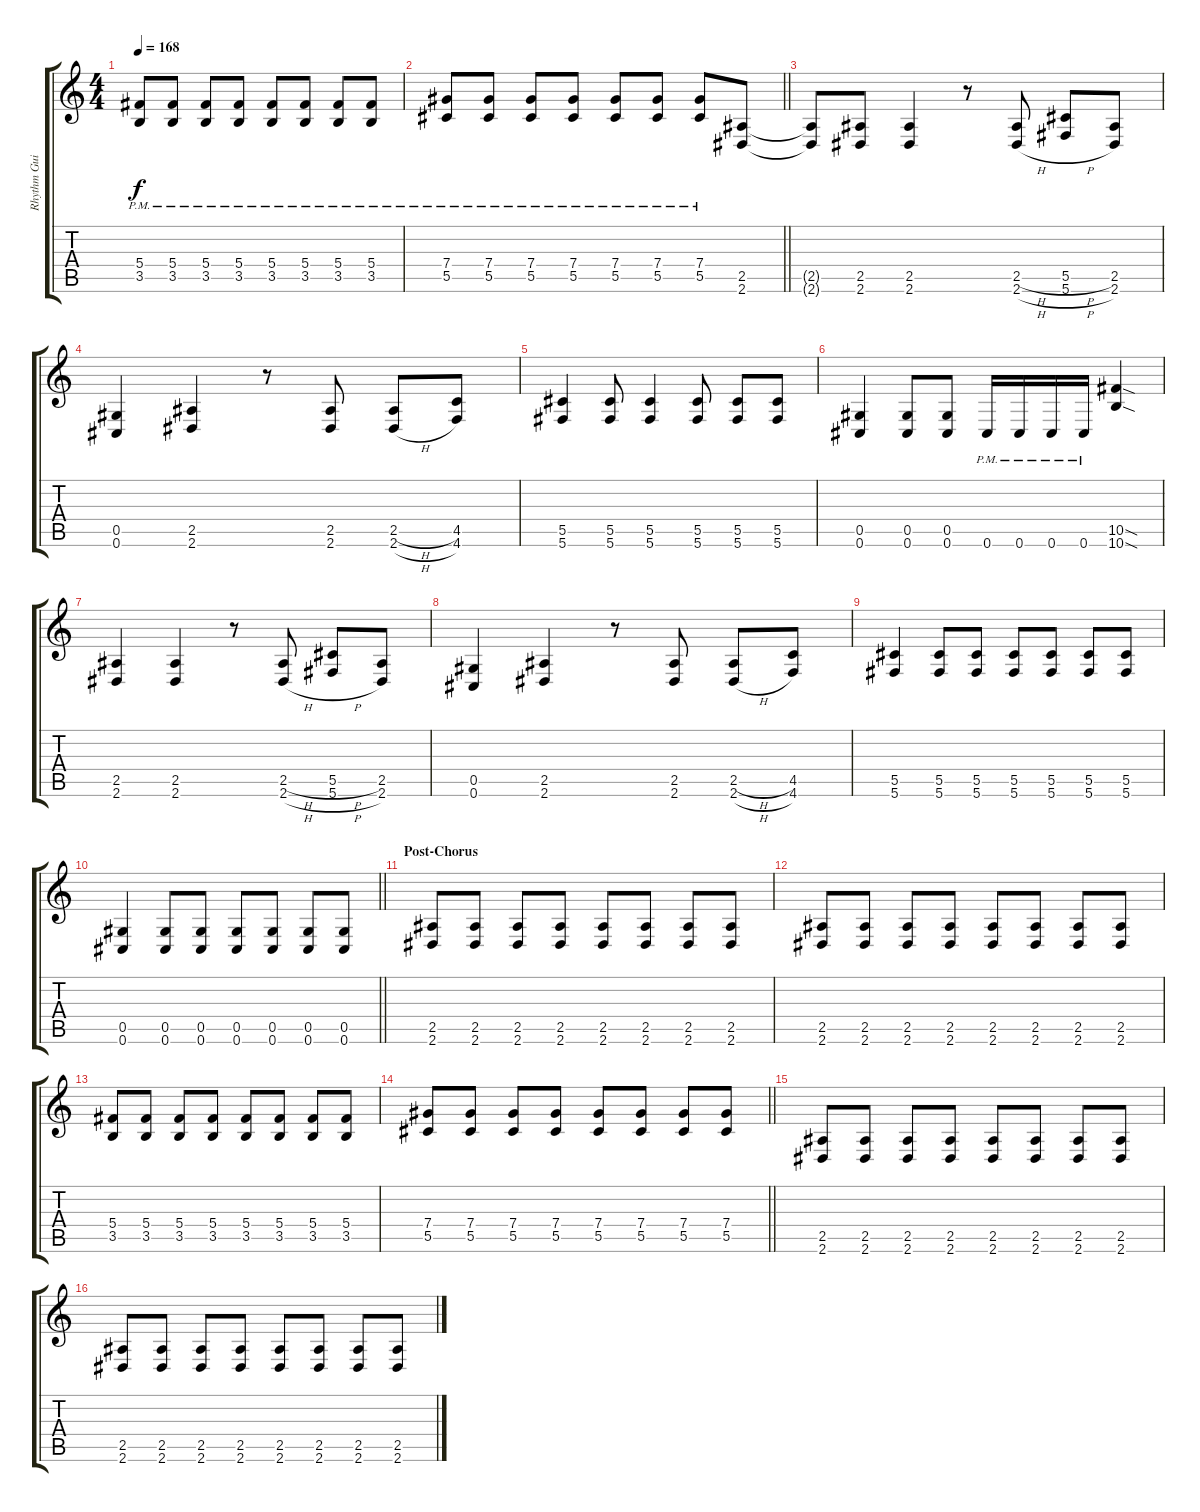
\track ("Rhythm Guitar" "Rhythm Gui") {instrument overdrivenguitar}
\staff {score tabs}
\tuning (Eb4 Bb3 Gb3 Db3 Ab2 Db2) {hide}
\ts (4 4)
\tempo 168
\clef g2
\ks c
(5.4{pm} 3.5{pm}).8{dy f} (5.4{pm} 3.5{pm}).8 (5.4{pm} 3.5{pm}).8 (5.4{pm} 3.5{pm}).8 (5.4{pm} 3.5{pm}).8 (5.4{pm} 3.5{pm}).8 (5.4{pm} 3.5{pm}).8 (5.4{pm} 3.5{pm}).8 |
\barLineRight lightlight
(7.4{pm} 5.5{pm}).8 (7.4{pm} 5.5{pm}).8 (7.4{pm} 5.5{pm}).8 (7.4{pm} 5.5{pm}).8 (7.4{pm} 5.5{pm}).8 (7.4{pm} 5.5{pm}).8 (7.4{pm} 5.5{pm}).8 (2.5 2.6).8 |
\section ("" "")
(2.5{t} 2.6{t}).8 (2.5 2.6).8 (2.5 2.6).4 r.8 (2.5{h} 2.6{h}).8 (5.5{h} 5.6{h}).8 (2.5 2.6).8 |
(0.5 0.6).4 (2.5 2.6).4 r.8 (2.5 2.6).8 (2.5{h} 2.6{h}).8 (4.5 4.6).8 |
(5.5 5.6).4 (5.5 5.6).8 (5.5 5.6).4 (5.5 5.6).8 (5.5 5.6).8 (5.5 5.6).8 |
(0.5 0.6).4 (0.5 0.6).8 (0.5 0.6).8 0.6{pm}.16 0.6{pm}.16 0.6{pm}.16 0.6{pm}.16 (10.5{sod} 10.6{sod}).4 |
(2.5 2.6).4 (2.5 2.6).4 r.8 (2.5{h} 2.6{h}).8 (5.5{h} 5.6{h}).8 (2.5 2.6).8 |
(0.5 0.6).4 (2.5 2.6).4 r.8 (2.5 2.6).8 (2.5{h} 2.6{h}).8 (4.5 4.6).8 |
(5.5 5.6).4 (5.5 5.6).8 (5.5 5.6).8 (5.5 5.6).8 (5.5 5.6).8 (5.5 5.6).8 (5.5 5.6).8 |
\barLineRight lightlight
(0.5 0.6).4 (0.5 0.6).8 (0.5 0.6).8 (0.5 0.6).8 (0.5 0.6).8 (0.5 0.6).8 (0.5 0.6).8 |
\section ("" "Post-Chorus")
(2.5 2.6).8 (2.5 2.6).8 (2.5 2.6).8 (2.5 2.6).8 (2.5 2.6).8 (2.5 2.6).8 (2.5 2.6).8 (2.5 2.6).8 |
(2.5 2.6).8 (2.5 2.6).8 (2.5 2.6).8 (2.5 2.6).8 (2.5 2.6).8 (2.5 2.6).8 (2.5 2.6).8 (2.5 2.6).8 |
(5.4 3.5).8 (5.4 3.5).8 (5.4 3.5).8 (5.4 3.5).8 (5.4 3.5).8 (5.4 3.5).8 (5.4 3.5).8 (5.4 3.5).8 |
\barLineRight lightlight
(7.4 5.5).8 (7.4 5.5).8 (7.4 5.5).8 (7.4 5.5).8 (7.4 5.5).8 (7.4 5.5).8 (7.4 5.5).8 (7.4 5.5).8 |
(2.5 2.6).8 (2.5 2.6).8 (2.5 2.6).8 (2.5 2.6).8 (2.5 2.6).8 (2.5 2.6).8 (2.5 2.6).8 (2.5 2.6).8 |
(2.5 2.6).8 (2.5 2.6).8 (2.5 2.6).8 (2.5 2.6).8 (2.5 2.6).8 (2.5 2.6).8 (2.5 2.6).8 (2.5 2.6).8
